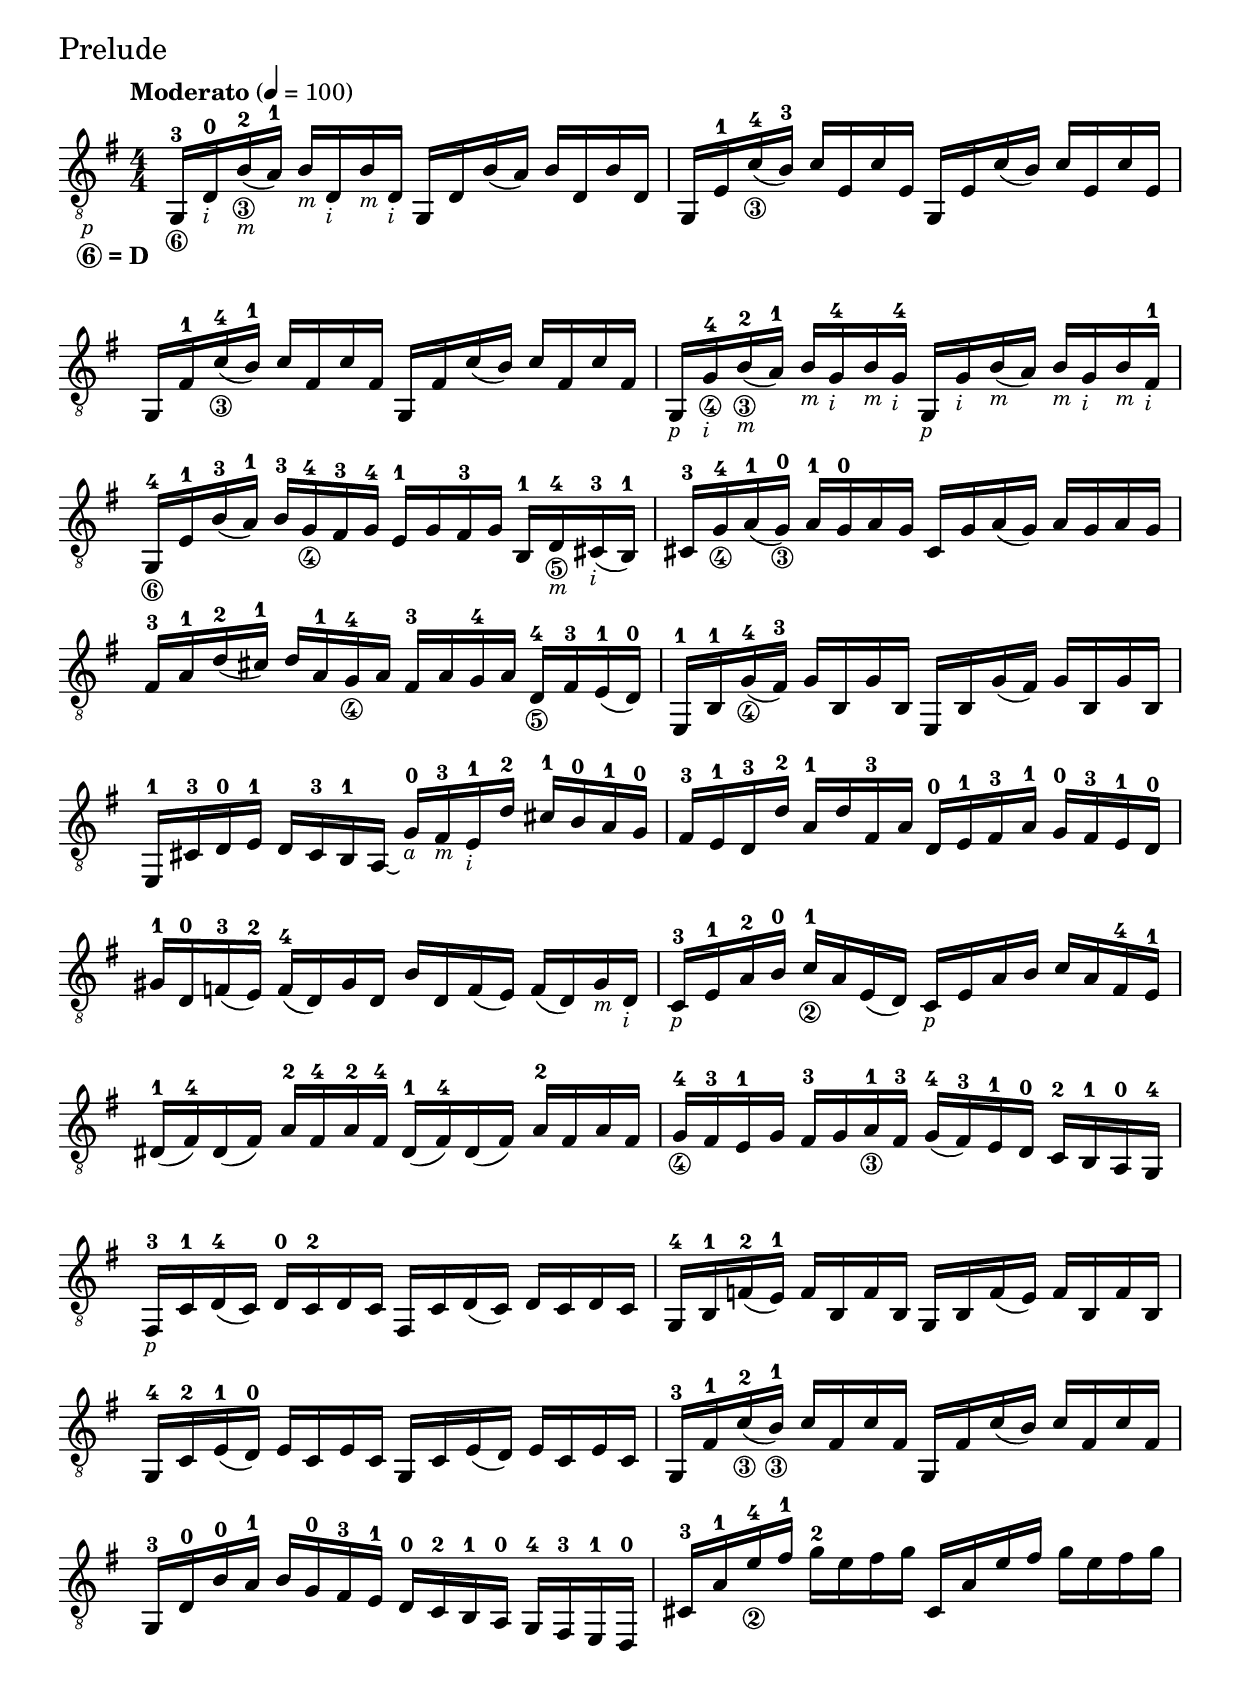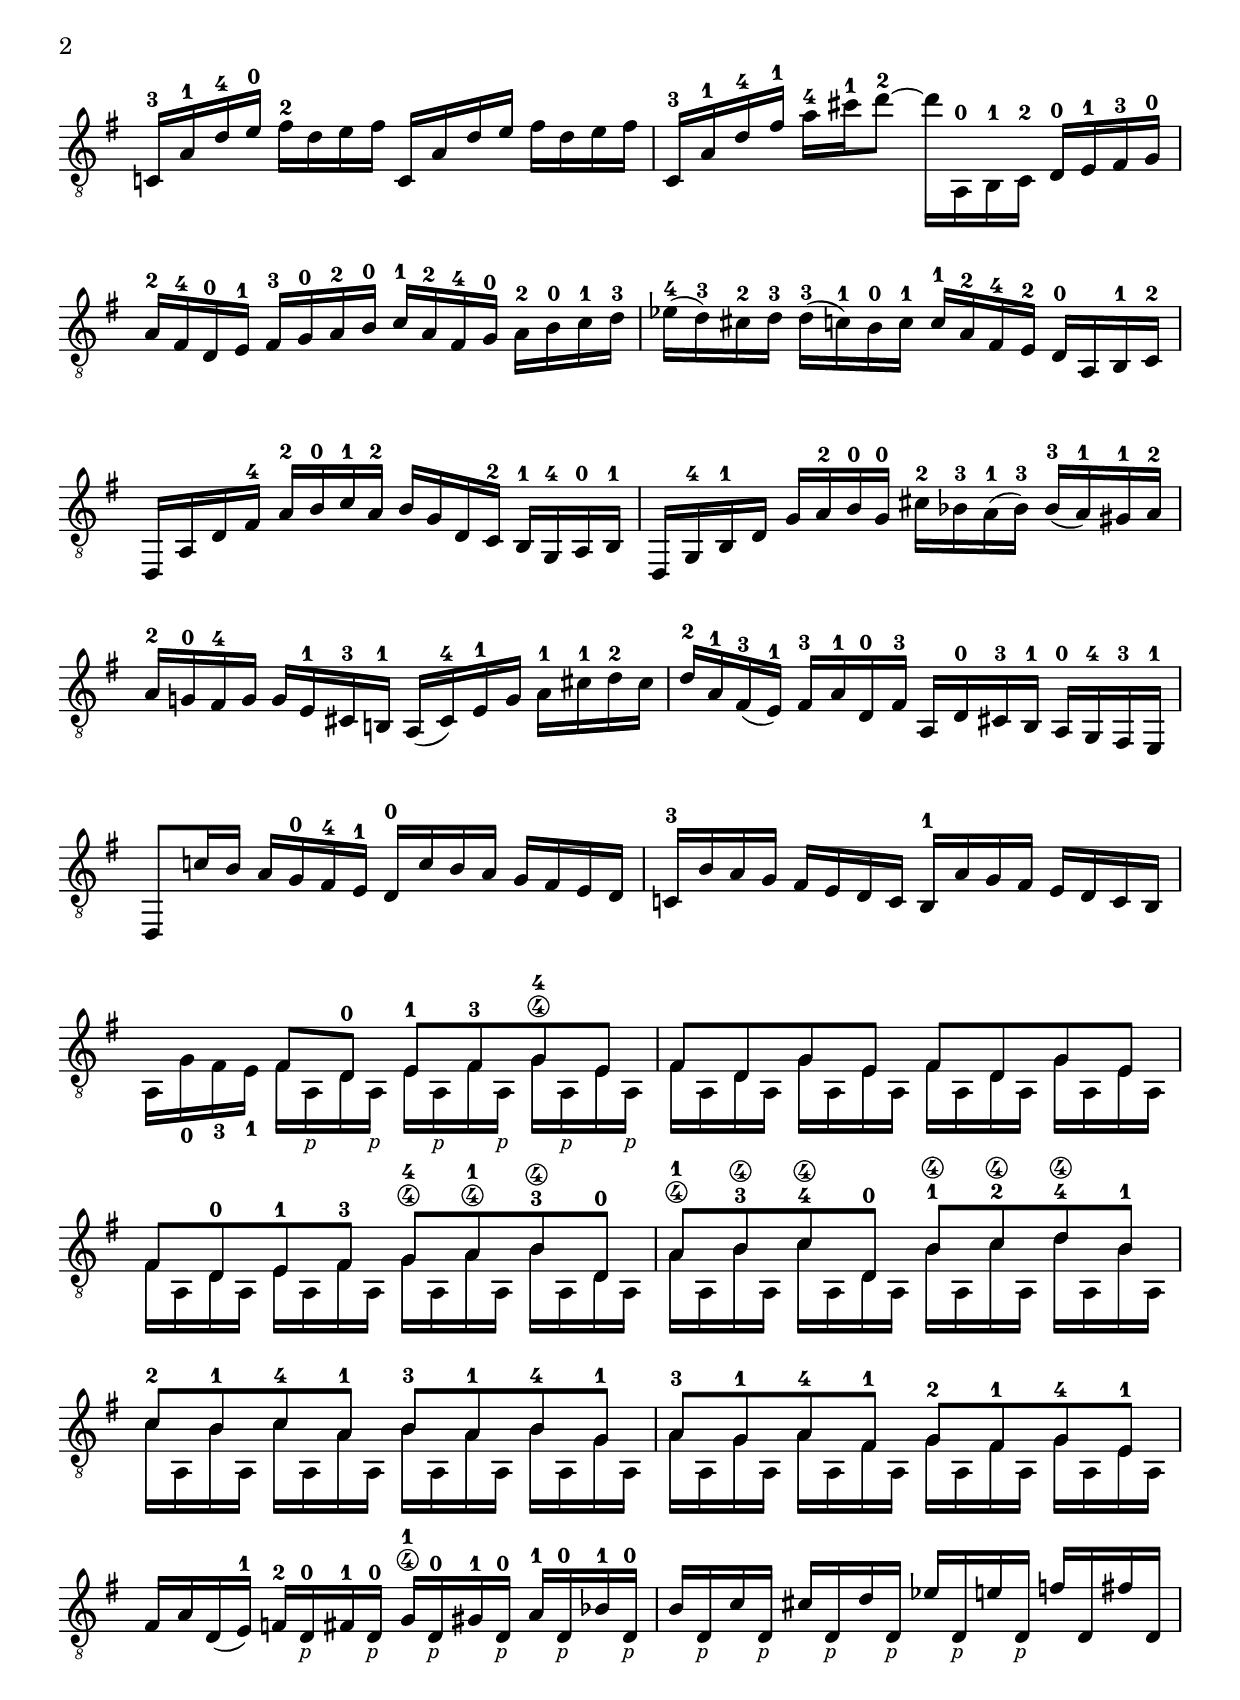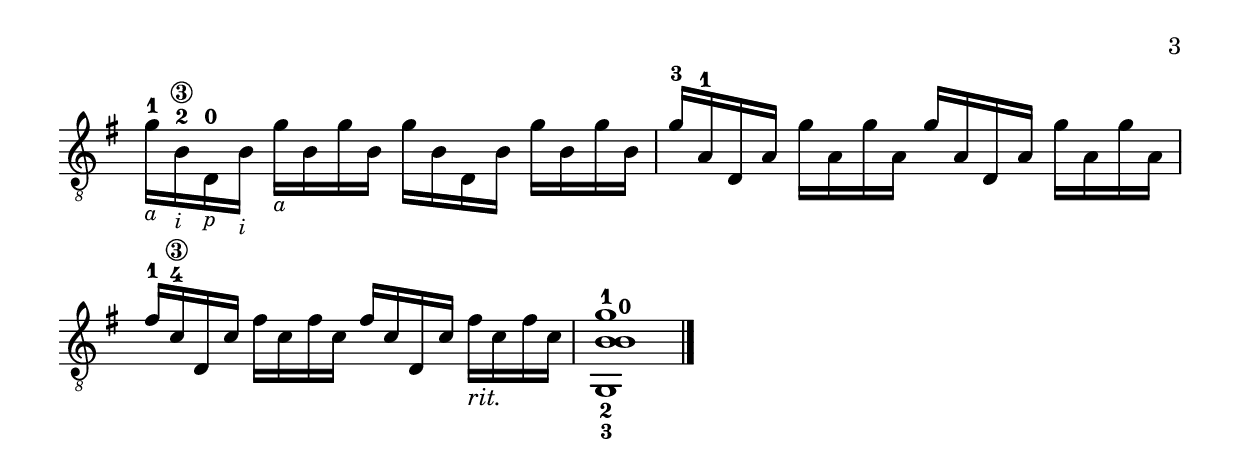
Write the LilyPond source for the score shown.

% This file is part of "Cello Suite in G-major BWV 1007" project
% Copyright on the terms of Creative Commons Legal Code CC0 1.0 Universal license
% Authors: Martyna Danysz (martynadanysz@gmail.com) and Tomasz Bojczuk (seelook@gmail.com)


\version "2.19.80"


\include "global.ly"
\include "paper.ly"

#(set-global-staff-size 21)


%\header {
%  title = \markup  \center-column { \fontsize #3 {"Cello Suite in G-major BWV 1007" } "Prelude" " "}
%  composer = \markup \center-column { "Johann Sebastian Bach" " " }
%}



\score {
  \header {
    piece = \markup { \fontsize #2 "Prelude" }
  }

  \new Staff {
    \set Staff.midiInstrument="acoustic guitar (nylon)"
    \override Staff.NoteCollision #'merge-differently-headed = ##t
    \override Staff.Stem #'length-fraction = #1.2
    \time 4/4
    \key g \major
    \clef "G_8"
    \relative c {
      \tempo "Moderato" 4=100
      \once \override TextScript #'extra-offset = #'(-8 . 3)
      g16_\pfi^3_\6 _\SCORDATURE d'^0_\ifi h'^2_\3_\mfi (a-1) h_\mfi d,-\ifi h'-\mfi d,-\ifi g, d' h' (a) h d, h' d,      | % 1  g16_\pfi^3_\6 -> palec p się jakoś dziwnie przesunął
      g, e'^1 c'^4_\3 (h)^3 c e, c' e, g, e' c' (h) c e, c' e,      | % 2
      g, fis'^1 c'^4_\3 (h)^1 c fis, c' fis, g, fis' c' (h) c fis, c' fis,      | % 3
      g,-\pfi g'-4_\ifi_\4 h-2_\mfi_\3 (a-1) h-\mfi g-4-\ifi h-\mfi g-4-\ifi g,-\pfi g'-\ifi h-\mfi (a) h-\mfi g-\ifi h-\mfi fis-1-\ifi      | % 4
      g,-4_\6 e'-1 h'-3( a-1) h-3 g-4_\4 fis-3 g-4 e-1 g fis-3 g h,-1 d-4_\5-\mfi cis-3-\ifi( h-1)      | % 5
      cis-3 g'-4_\4 a-1( g^0_\3) a-1 g-0 a g cis, g' a( g) a g a g      | % 6
      fis-3 a-1 d-2( cis-1) d a-1 g-4_\4 a fis-3 a g-4 a d,^4_\5 fis-3 e-1 ( d-0)      | % 7
      e,-1 h'-1 g'^4_\4 (fis-3) g h, g' h, e, h' g' (fis) g h, g' h,      | % 8
      e,-1 cis'-3 d-0 e-1 d cis-3 h-1 a \laissezVibrer g'-0_\afi fis-3_\mfi e-1_\ifi d'-2 cis-1 h-0 a-1 g-0      | % 9
      fis-3 e-1 d-3 d'-2 a-1 d fis,-3 a d,-0 e-1 fis-3 a-1 g-0 fis-3 e-1 d-0      | % 10
      gis-1 d-0 f-3( e-2) f-4( d) gis d h' d, f( e) f( d) gis-\mfi d-\ifi      | % 11
      c-3-\pfi e-1 a-2 h-0 c-1_\2 a e( d) c-\pfi e a h c a fis^4 e^1      | % 12
      dis-1( fis-4) dis (fis) a-2 fis-4 a-2 fis-4 dis-1 (fis-4) dis (fis) a-2 fis a fis      | % 13 
      g-4_\4 fis-3 e-1 g fis-3 g a-1_\3 fis-3 g-4( fis-3) e-1 d-0 c-2 h-1 a-0 g-4      | % 14
      fis-3-\pfi c'-1 d-4( c) d-0 c-2 d c fis, c' d (c )d c d c      | % 15
      g-4 h-1 f'-2( e-1) f h, f' h, g h f' (e) f h, f' h,      | % 16
      g-4 c-2 e-1( d-0) e c e c g c e( d) e c e c      | % 17
      g-3 fis'-1 c'-2_\3 (h-1_\3) c fis, c' fis, g, fis' c' (h) c fis, c' fis,      | % 18 x
      g,-3 d'^0 h'^0 a-1 h g-0 fis-3 e-1 d-0 c-2 h-1 a-0 g-4 fis-3 e-1 d-0      | % 19
      cis'-3 a'-1 e'-4_\2 fis-1 g-2 e fis g cis,, a' e' fis g e fis g      | % 20
      c,,!-3 a'-1 d-4 e-0 fis-2 d e fis c, a' d e fis d e fis      | % 21
      c,-3 a'-1 d-4 fis-1 a-4 cis-1 d8-2~ d16 a,,-0 h-1 c-2 d-0 e-1 fis-3 g-0      | % 22
      a-2 fis-4 d-0 e-1 fis-3 g-0 a-2 h-0 c-1 a-2 fis-4 g-0 a-2 h-0 c-1 d-3      | % 23
      es-4( d-3) cis-2 d-3 d-3( c-1) h-0 c-1 c-1 a-2 fis-4 e-2 d-0 a h-1 c-2      | % 24
      d, a' d fis-4 a-2 h-0 c-1 a-2 h g d c-2 h-1 g-4 a-0 h-1      | % 25
      d, g-4 h-1 d g a-2 h-0 g-0 cis-2 b-3 a-1( b-3) b-3( a-1) gis-1 a-2      | % 26
      a-2 g!-0 fis-4 g g e-1 cis-3 h!-1 a ( cis-4) e-1 g a-1 cis-1 d-2 cis      | % 27
      d-2 a-1 fis-3 (e-1) fis-3 a-1 d,-0 fis-3 a, d-0 cis-3 h-1 a-0 g-4 fis-3 e-1      | % 28
      d8 c''!16 h a g-0 fis-4 e-1 d-0 c' h a g fis e d      | % 29 xxxxxx
      c!-3 h' a g fis e d c h-1 a' g fis e d c h      | % 30
      << { s4 fis'8 d^0 e^1 fis^3 g^4\4 e | % 31
           fis d g e fis d g e | % 32
           fis d^0 e^1 fis^3 g^4\4 a^1\4 h^3\4 d,^0 | % 33
           a'^1\4 h^3\4 c^4\4 d,^0 h'^1\4 c^2\4 d^4\4 h^1 | % 34     ->raz znaczki strun są powyżej, raz poniżej palca
           c^2 h^1 c^4 a^1 h^3 a^1 h^4 g^1 | % 35
           a^3 g^1 a^4 fis^1 g^2 fis^1 g^4 e^1 | % 36
         } \\
         {
      a,16 g'-0 fis-3 e-1 fis a,_\pfi d a_\pfi e' a,_\pfi fis' a,_\pfi g' a,_\pfi e' a,_\pfi      | % 31
      fis' a, d a g' a, e' a, fis' a, d a g' a, e' a,      | % 32
      fis' a, d a e' a, fis' a, g' a, a' a, h' a, d a      | % 33
      a' a, h' a, c' a, d a h' a, c' a, d' a, h' a,      | % 34
      c' a, h' a, c' a, a' a, h' a, a' a, h' a, g' a,      | % 35
      a' a, g' a, a' a, fis' a, g' a, fis' a, g' a, e' a,      | % 36
      } >>
      fis' a d,( e-1) f-2 d-0_\pfi fis-1 d-0_\pfi g-1\4 d-0_\pfi gis-1 d^0_\pfi a'-1 d,^0_\pfi b'-1 d,^0_\pfi      | % 37
      h' d,_\pfi c' d,_\pfi cis' d,_\pfi d' d,_\pfi es' d,_\pfi e' d,_\pfi f' d, fis' d,      | % 38
      g'-1_\afi h,-2\3_\ifi d,^0_\pfi h'_\ifi g'_\afi h, g' h, g' h, d, h' g' h, g' h,      | % 39
      g'-3 a,-1 d, a' g' a, g' a, g' a, d, a' g' a, g' a,      | % 40
      fis'-1 c-4\3 d, c' fis c fis c fis c d, c' fis _\rit c fis c      | % 41
      <g,_3 h'_2 h^0 g'^1>1 \bar "|."
    }

  }

  \midi {
    \context {
      \Score
      tempoWholesPerMinute = #(ly:make-moment 73 4)
    }
  }
  \layout {
    ragged-last = ##t
  }

}




